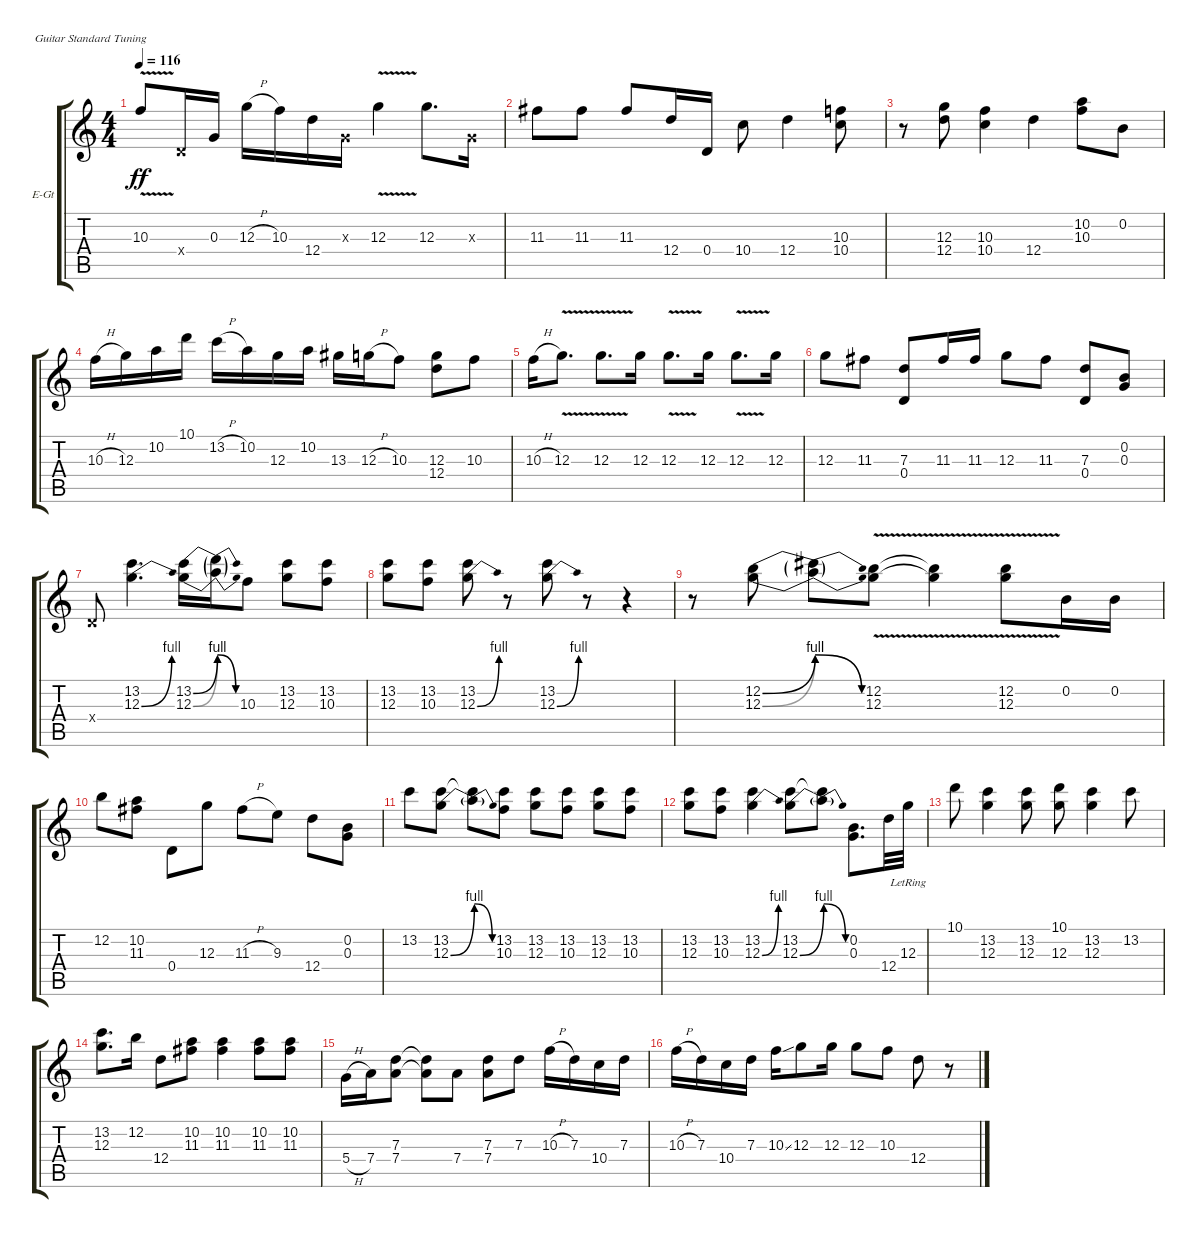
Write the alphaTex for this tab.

\bracketExtendMode groupsimilarinstruments
\firstSystemTrackNameOrientation horizontal
\otherSystemsTrackNameOrientation horizontal
\track ("Guitare solo" "E-Gt") {instrument distortionguitar}
\staff {score tabs}
\tuning (E4 B3 G3 D3 A2 E2)
\ts (4 4)
\tempo 116
\clef g2
\ks c
10.3{v t}.8{dy ff} 0.4{x}.16 0.3.16 12.3{h}.16 10.3.16 12.4.16 0.3{x}.16 12.3{v}.4 12.3.8{d} 0.3{x}.16 |
11.3.8 11.3.8 11.3.8 12.4.16 0.4.16 10.4.8 12.4.4 (10.3 10.4).8 |
r.8 (12.3 12.4).8 (10.3 10.4).4 12.4.4 (10.2 10.3).8 0.2.8 |
10.3{h}.16 12.3.16 10.2.16 10.1.16 13.2{h}.16 10.2.16 12.3.16 10.2.16 13.3.16 12.3{h}.16 10.3.8 (12.3 12.4).8 10.3.8 |
10.3{h}.16 12.3{v}.8{d} 12.3{v}.8{d} 12.3.16 12.3{v}.8{d} 12.3.16 12.3{v}.8{d} 12.3.16 |
12.3.8 11.3.8 (7.3 0.4).8 11.3.16 11.3.16 12.3.8 11.3.8 (7.3 0.4).8 (0.2 0.3).8 |
0.4{x}.8 (13.2 12.3{be (bend 0 0 60 4)}).4{d} (13.2{be (bend 0 0 60 4)} 12.3{be (bend 0 0 60 4)}).16 (13.2{be (release 0 4 60 0) t} 12.3{be (release 0 4 60 0) t}).16 10.3.8 (13.2 12.3).8 (13.2 10.3).8 |
(13.2 12.3).8 (13.2 10.3).8 (13.2 12.3{be (bend 0 0 60 4)}).8 r.8 (13.2 12.3{be (bend 0 0 60 4)}).8 r.8 r.4 |
r.8 (12.2{be (bend 0 0 60 4)} 12.3{be (bend 0 0 60 4)}).8 (12.2{be (release 0 4 60 0) t} 12.3{be (release 0 4 60 0) t}).8 (12.2{v} 12.3{v}).8 (12.2{v t} 12.3{v t}).4 (12.2{v} 12.3{v}).8 0.2.16 0.2.16 |
12.2.8 (10.2 11.3).8 0.4.8 12.3.8 11.3{h}.8 9.3.8 12.4.8 (0.2 0.3).8 |
13.2.8 (13.2 12.3{be (bend 0 0 60 4)}).8 (13.2{t} 12.3{be (release 0 4 60 0) t}).8 (13.2 10.3).8 (13.2 12.3).8 (13.2 10.3).8 (13.2 12.3).8 (13.2 10.3).8 |
(13.2 12.3).8 (13.2 10.3).8 (13.2 12.3{be (bend 0 0 60 4)}).4 (13.2 12.3{be (bend 0 0 60 4)}).8 (13.2{t} 12.3{be (release 0 4 60 0) t}).8 (0.2 0.3).8{d} 12.4.32 12.3{lr}.32 |
10.1.8 (13.2 12.3).4 (13.2 12.3).8 (10.1 12.3).8 (13.2 12.3).4 13.2.8 |
(13.2 12.3).8{d} 12.2.16 12.4.8 (10.2 11.3).8 (10.2 11.3).4 (10.2 11.3).8 (10.2 11.3).8 |
5.4{h}.16 7.4.16 (7.3 7.4).8 (7.3{t} 7.4{t}).8 7.4.8 (7.3 7.4).8 7.3.8 10.3{h}.16 7.3.16 10.4.16 7.3.16 |
10.3{h}.16 7.3.16 10.4.16 7.3.16 10.3{ss}.16 12.3.8 12.3.16 12.3.8 10.3.8 12.4.8 r.8
